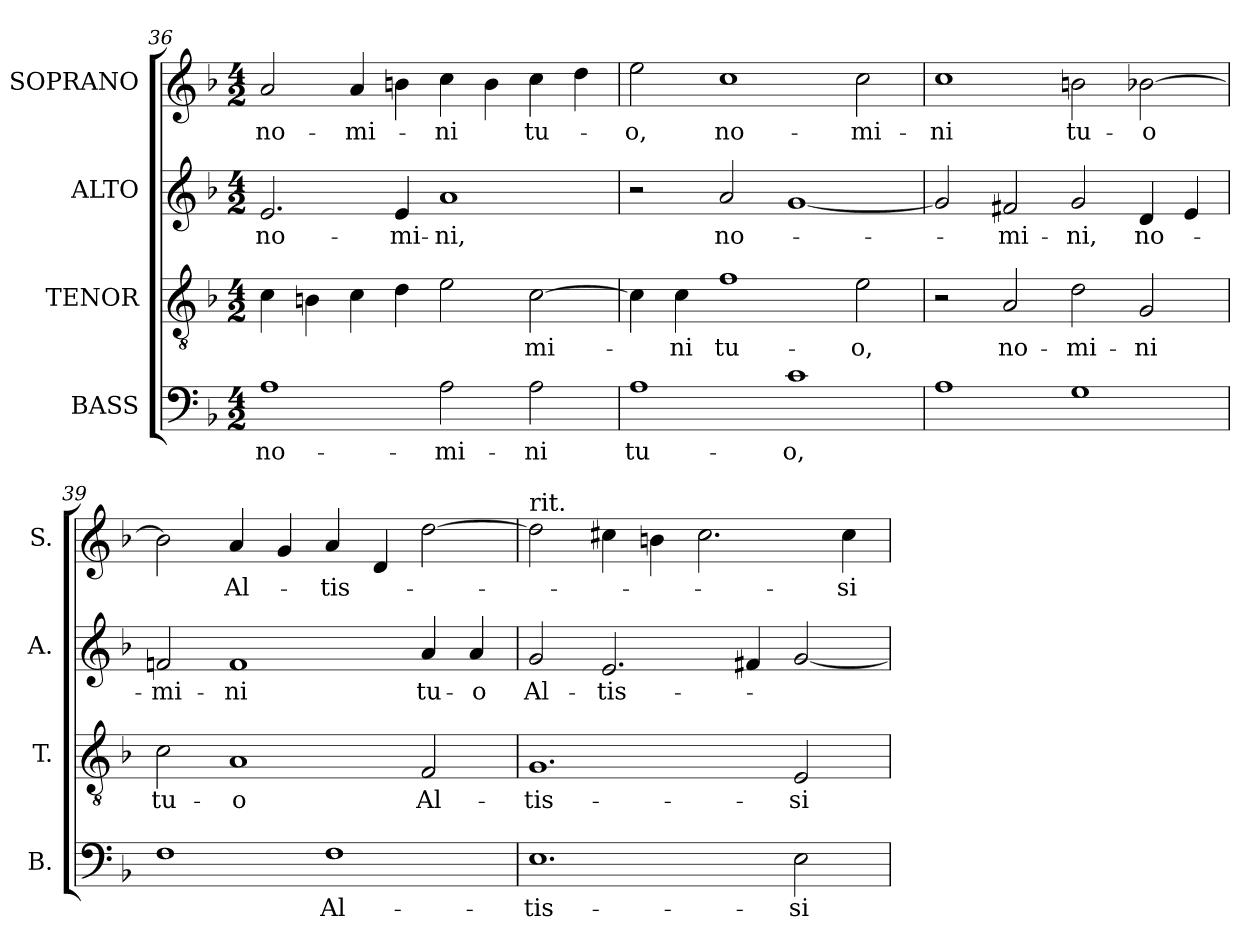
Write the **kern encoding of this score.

**kern	**text	**kern	**text	**kern	**text	**kern	**text
*part4	*part4	*part3	*part3	*part2	*part2	*part1	*part1
*staff4	*staff4	*staff3	*staff3	*staff2	*staff2	*staff1	*staff1
*I"BASS	*	*I"TENOR	*	*I"ALTO	*	*I"SOPRANO	*
*I'B.	*	*I'T.	*	*I'A.	*	*I'S.	*
*clefF4	*	*clefGv2	*	*clefG2	*	*clefG2	*
*	*	*ITrd7c12	*	*	*	*	*
*k[b-]	*	*k[b-]	*	*k[b-]	*	*k[b-]	*
*F:	*	*F:	*	*F:	*	*F:	*
*M4/2	*	*M4/2	*	*M4/2	*	*M4/2	*
=36	=36	=36	=36	=36	=36	=36	=36
!	!LO:LY:b:color=#000000	!	!	!	!	!	!
!	!	!	!	!	!LO:LY:b:color=#000000	!	!
!	!	!	!	!	!	!	!LO:LY:b:color=#000000
1Ai	no-	4Ci\	.	2.ei/	no-	2ai/	no-
.	.	4BBni\	.	.	.	.	.
!	!	!	!	!	!	!	!LO:LY:b:color=#000000
.	.	4Ci\	.	.	.	4ai/	-mi-
!	!	!	!	!	!LO:LY:b:color=#000000	!	!
.	.	4Di\	.	4ei/	-mi-	4bni\	.
!	!LO:LY:b:color=#000000	!	!	!	!	!	!
!	!	!	!	!	!LO:LY:b:color=#000000	!	!
!	!	!	!	!	!	!	!LO:LY:b:color=#000000
2Ai\	-mi-	2Ei\	.	1ai	-ni,	4cci\	-ni
.	.	.	.	.	.	4bi\	.
!	!LO:LY:b:color=#000000	!	!	!	!	!	!
!	!	!	!LO:LY:b:color=#000000	!	!	!	!
!	!	!	!	!	!	!	!LO:LY:b:color=#000000
2Ai\	-ni	[2Ci\	-mi-	.	.	4cci\	tu-
.	.	.	.	.	.	4ddi\	.
!!LO:LB:g=z
=37	=37	=37	=37	=37	=37	=37	=37
!	!LO:LY:b:color=#000000	!	!	!	!	!	!
!	!	!	!	!	!	!	!LO:LY:b:color=#000000
1Ai	tu-	4Ci\]	.	2r	.	2eei\	-o,
!	!	!	!LO:LY:b:color=#000000	!	!	!	!
.	.	4Ci\	-ni	.	.	.	.
!	!	!	!LO:LY:b:color=#000000	!	!	!	!
!	!	!	!	!	!LO:LY:b:color=#000000	!	!
!	!	!	!	!	!	!	!LO:LY:b:color=#000000
.	.	1Fi	tu-	2ai/	no-	1cci	no-
!	!LO:LY:b:color=#000000	!	!	!	!	!	!
1ci	-o,	.	.	[1gi	.	.	.
!	!	!	!LO:LY:b:color=#000000	!	!	!	!
!	!	!	!	!	!	!	!LO:LY:b:color=#000000
.	.	2Ei\	-o,	.	.	2cci\	-mi-
=38	=38	=38	=38	=38	=38	=38	=38
!	!	!	!	!	!	!	!LO:LY:b:color=#000000
1Ai	.	2r	.	2gi/]	.	1cci	-ni
!	!	!	!LO:LY:b:color=#000000	!	!	!	!
!	!	!	!	!	!LO:LY:b:color=#000000	!	!
.	.	2AAi/	no-	2f#Xi/	-mi-	.	.
!	!	!	!LO:LY:b:color=#000000	!	!	!	!
!	!	!	!	!	!LO:LY:b:color=#000000	!	!
!	!	!	!	!	!	!	!LO:LY:b:color=#000000
1Gi	.	2Di\	-mi-	2gi/	-ni,	2bni\	tu-
!	!	!	!LO:LY:b:color=#000000	!	!	!	!
!	!	!	!	!	!LO:LY:b:color=#000000	!	!
!	!	!	!	!	!	!	!LO:LY:b:color=#000000
.	.	2GGi/	-ni	4di/	no-	[2b-Xi\	-o
.	.	.	.	4ei/	.	.	.
=39	=39	=39	=39	=39	=39	=39	=39
!	!	!	!LO:LY:b:color=#000000	!	!	!	!
!	!	!	!	!	!LO:LY:b:color=#000000	!	!
1Fi	.	2Ci\	tu-	2fni/	-mi-	2b-i\]	.
!	!	!	!LO:LY:b:color=#000000	!	!	!	!
!	!	!	!	!	!LO:LY:b:color=#000000	!	!
!	!	!	!	!	!	!	!LO:LY:b:color=#000000
.	.	1AAi	-o	1fi	-ni	4ai/	Al-
.	.	.	.	.	.	4gi/	.
!	!LO:LY:b:color=#000000	!	!	!	!	!	!
!	!	!	!	!	!	!	!LO:LY:b:color=#000000
1Fi	Al-	.	.	.	.	4ai/	-tis-
.	.	.	.	.	.	4di/	.
!	!	!	!LO:LY:b:color=#000000	!	!	!	!
!	!	!	!	!	!LO:LY:b:color=#000000	!	!
.	.	2FFi/	Al-	4ai/	tu-	[2ddi\	.
!	!	!	!	!	!LO:LY:b:color=#000000	!	!
.	.	.	.	4ai/	-o	.	.
=40	=40	=40	=40	=40	=40	=40	=40
!	!LO:LY:b:color=#000000	!	!	!	!	!	!
!	!	!	!LO:LY:b:color=#000000	!	!	!	!
!	!	!	!	!	!	!LO:TX:t=rit.	!
!	!	!	!	!	!LO:LY:b:color=#000000	!	!
1.Ei	-tis-	1.GGi	-tis-	2gi/	Al-	2ddi\]	.
!	!	!	!	!	!LO:LY:b:color=#000000	!	!
.	.	.	.	2.ei/	-tis-	4cc#Xi\	.
.	.	.	.	.	.	4bni\	.
.	.	.	.	.	.	2.cc#i\	.
.	.	.	.	4f#Xi/	.	.	.
!	!LO:LY:b:color=#000000	!	!	!	!	!	!
!	!	!	!LO:LY:b:color=#000000	!	!	!	!
2Ei\	-si-	2EEi/	-si-	[2gi/	.	.	.
!	!	!	!	!	!	!	!LO:LY:b:color=#000000
.	.	.	.	.	.	4cc#i\	-si-
=	=	=	=	=	=	=	=
*-	*-	*-	*-	*-	*-	*-	*-
